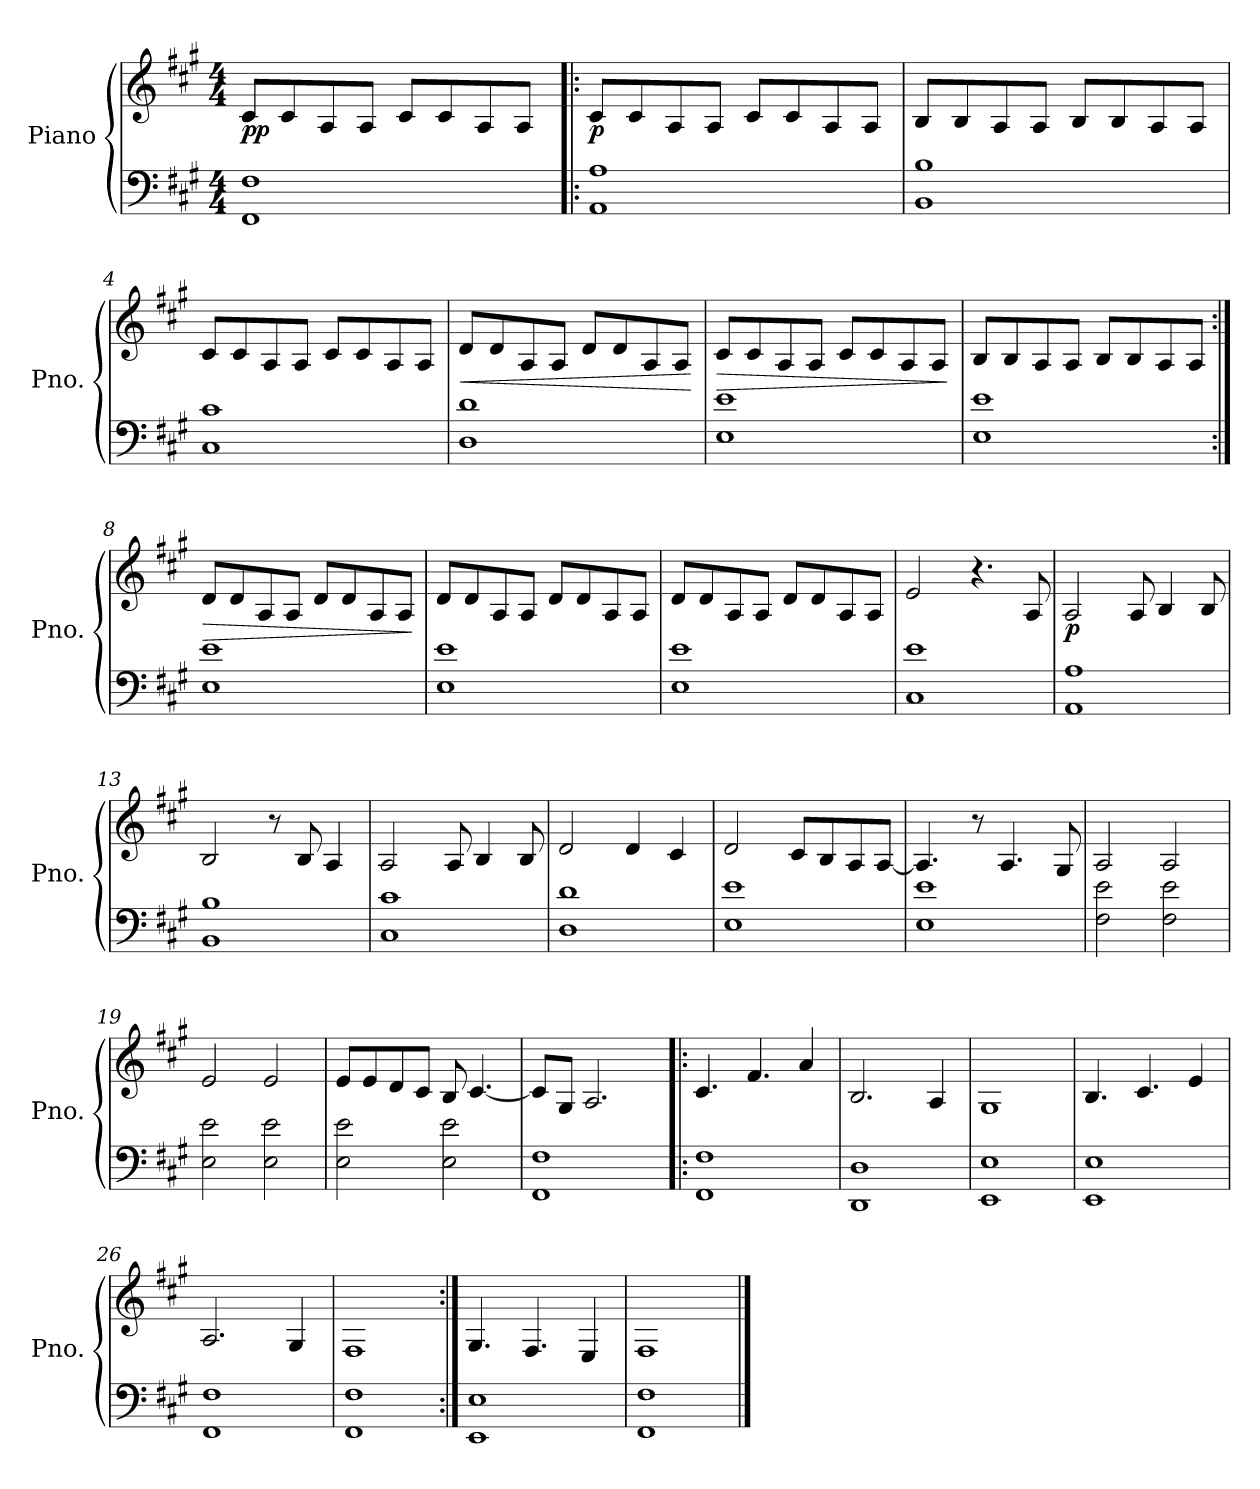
**kern	**kern	**dynam
*part1	*part1	*part1
*staff2	*staff1	*staff1/2
*I"Piano	*	*
*I'Pno.	*	*
*clefF4	*clefG2	*
*k[f#c#g#]	*k[f#c#g#]	*
*M4/4	*M4/4	*
*MM140	*MM140	*
=1	=1	=1
!	!	!LO:DY:b
1FF# 1F#	8c#/L	pp
.	8c#/	.
.	8A/	.
.	8A/J	.
.	8c#/L	.
.	8c#/	.
.	8A/	.
.	8A/J	.
=2!|:	=2!|:	=2!|:
!	!	!LO:DY:b
1AA 1A	8c#/L	p
.	8c#/	.
.	8A/	.
.	8A/J	.
.	8c#/L	.
.	8c#/	.
.	8A/	.
.	8A/J	.
=3	=3	=3
1BB 1B	8B/L	.
.	8B/	.
.	8A/	.
.	8A/J	.
.	8B/L	.
.	8B/	.
.	8A/	.
.	8A/J	.
!!LO:LB:g=z
=4	=4	=4
1C# 1c#	8c#/L	.
.	8c#/	.
.	8A/	.
.	8A/J	.
.	8c#/L	.
.	8c#/	.
.	8A/	.
.	8A/J	.
=5	=5	=5
!	!	!LO:HP:b
1D 1d	8d/L	<
.	8d/	.
.	8A/	.
.	8A/J	.
.	8d/L	.
.	8d/	.
.	8A/	.
.	8A/J	.
.	.	[
=6	=6	=6
!	!	!LO:HP:b
1E 1e	8c#/L	>
.	8c#/	.
.	8A/	.
.	8A/J	.
.	8c#/L	.
.	8c#/	.
.	8A/	.
.	8A/J	.
.	.	]
=7	=7	=7
1E 1e	8B/L	.
.	8B/	.
.	8A/	.
.	8A/J	.
.	8B/L	.
.	8B/	.
.	8A/	.
.	8A/J	.
!!LO:LB:g=z
=8:|!	=8:|!	=8:|!
!	!	!LO:HP:b
1E 1e	8d/L	>
.	8d/	.
.	8A/	.
.	8A/J	.
.	8d/L	.
.	8d/	.
.	8A/	.
.	8A/J	.
.	.	]
=9	=9	=9
1E 1e	8d/L	.
.	8d/	.
.	8A/	.
.	8A/J	.
.	8d/L	.
.	8d/	.
.	8A/	.
.	8A/J	.
=10	=10	=10
1E 1e	8d/L	.
.	8d/	.
.	8A/	.
.	8A/J	.
.	8d/L	.
.	8d/	.
.	8A/	.
.	8A/J	.
=11	=11	=11
1C# 1e	2e/	.
.	4.r	.
.	8A/	.
=12	=12	=12
!	!	!LO:DY:b
1AA 1A	2A/	p
.	8A/	.
.	4B/	.
.	8B/	.
!!LO:LB:g=z
=13	=13	=13
1BB 1B	2B/	.
.	8r	.
.	8B/	.
.	4A/	.
=14	=14	=14
1C# 1c#	2A/	.
.	8A/	.
.	4B/	.
.	8B/	.
=15	=15	=15
1D 1d	2d/	.
.	4d/	.
.	4c#/	.
=16	=16	=16
1E 1e	2d/	.
.	8c#/L	.
.	8B/	.
.	8A/	.
.	[8A/J	.
=17	=17	=17
1E 1e	4.A/]	.
.	8r	.
.	4.A/	.
.	8G#/	.
=18	=18	=18
2F#\ 2e\	2A/	.
2F#\ 2e\	2A/	.
=19	=19	=19
2E\ 2e\	2e/	.
2E\ 2e\	2e/	.
=20	=20	=20
2E\ 2e\	8e/L	.
.	8e/	.
.	8d/	.
.	8c#/J	.
2E\ 2e\	8B/	.
.	[4.c#/	.
!!LO:LB:g=z
=21	=21	=21
1FF# 1F#	8c#/L]	.
.	8G#/J	.
.	2.A/	.
=22!|:	=22!|:	=22!|:
1FF# 1F#	4.c#/	.
.	4.f#/	.
.	4a/	.
=23	=23	=23
1DD 1D	2.B/	.
.	4A/	.
=24	=24	=24
1EE 1E	1G#	.
=25	=25	=25
1EE 1E	4.B/	.
.	4.c#/	.
.	4e/	.
=26	=26	=26
1FF# 1F#	2.A/	.
.	4G#/	.
=27	=27	=27
1FF# 1F#	1F#	.
=28:|!	=28:|!	=28:|!
1EE 1E	4.G#/	.
.	4.F#/	.
.	4E/	.
=29	=29	=29
1FF# 1F#	1F#	.
==	==	==
*-	*-	*-
